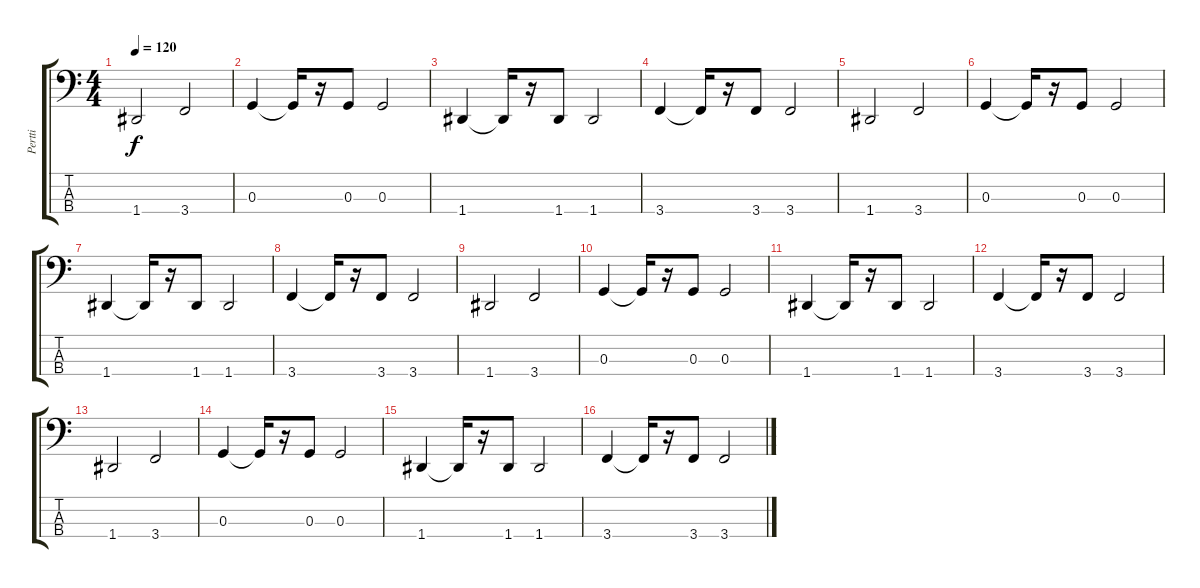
\track ("Pertti" "Pertti") {instrument electricbasspick}
\staff {score tabs}
\tuning (F2 C2 G1 D1) {hide}
\ts (4 4)
\tempo 120
\clef f4
\ks c
1.4.2{dy f} 3.4.2 |
0.3.4 0.3{t}.16 r.16 0.3.8 0.3.2 |
1.4.4 1.4{t}.16 r.16 1.4.8 1.4.2 |
3.4.4 3.4{t}.16 r.16 3.4.8 3.4.2 |
1.4.2 3.4.2 |
0.3.4 0.3{t}.16 r.16 0.3.8 0.3.2 |
1.4.4 1.4{t}.16 r.16 1.4.8 1.4.2 |
3.4.4 3.4{t}.16 r.16 3.4.8 3.4.2 |
1.4.2 3.4.2 |
0.3.4 0.3{t}.16 r.16 0.3.8 0.3.2 |
1.4.4 1.4{t}.16 r.16 1.4.8 1.4.2 |
3.4.4 3.4{t}.16 r.16 3.4.8 3.4.2 |
1.4.2 3.4.2 |
0.3.4 0.3{t}.16 r.16 0.3.8 0.3.2 |
1.4.4 1.4{t}.16 r.16 1.4.8 1.4.2 |
3.4.4 3.4{t}.16 r.16 3.4.8 3.4.2
